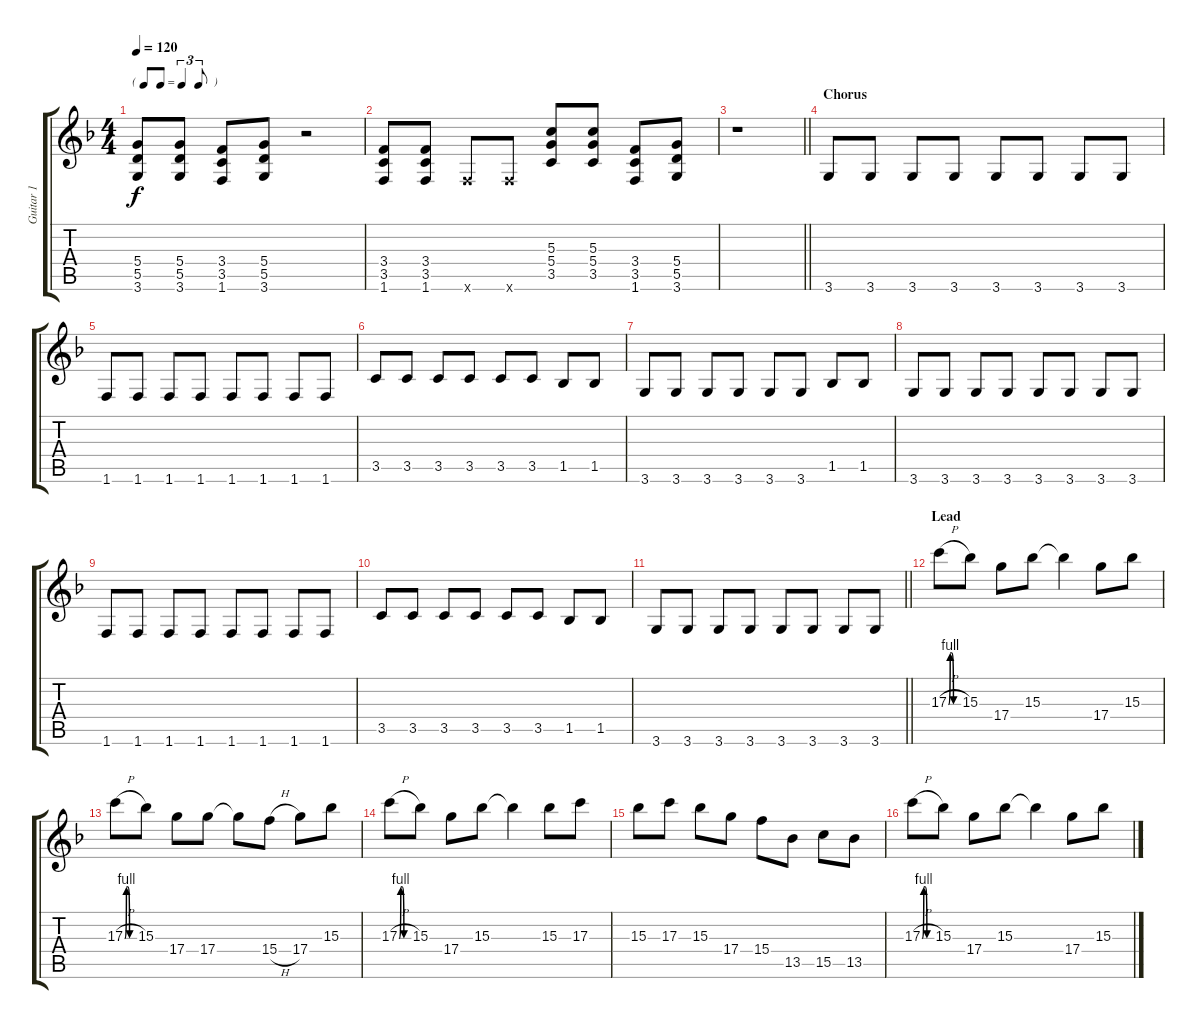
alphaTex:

\track ("Guitar 1" "Guitar 1") {instrument overdrivenguitar}
\staff {score tabs}
\tuning (E4 B3 G3 D3 A2 E2) {hide}
\ts (4 4)
\tf triplet8th
\tempo 120
\clef g2
\ks f
(5.4 5.5 3.6).8{dy f} (5.4 5.5 3.6).8 (3.4 3.5 1.6).8 (5.4 5.5 3.6).8 r.2 |
(3.4 3.5 1.6).8 (3.4 3.5 1.6).8 1.6{x}.8 1.6{x}.8 (5.3 5.4 3.5).8 (5.3 5.4 3.5).8 (3.4 3.5 1.6).8 (5.4 5.5 3.6).8 |
\barLineRight lightlight
r.1 |
\section ("" "Chorus")
3.6.8 3.6.8 3.6.8 3.6.8 3.6.8 3.6.8 3.6.8 3.6.8 |
1.6.8 1.6.8 1.6.8 1.6.8 1.6.8 1.6.8 1.6.8 1.6.8 |
3.5.8 3.5.8 3.5.8 3.5.8 3.5.8 3.5.8 1.5.8 1.5.8 |
3.6.8 3.6.8 3.6.8 3.6.8 3.6.8 3.6.8 1.5.8 1.5.8 |
3.6.8 3.6.8 3.6.8 3.6.8 3.6.8 3.6.8 3.6.8 3.6.8 |
1.6.8 1.6.8 1.6.8 1.6.8 1.6.8 1.6.8 1.6.8 1.6.8 |
3.5.8 3.5.8 3.5.8 3.5.8 3.5.8 3.5.8 1.5.8 1.5.8 |
\barLineRight lightlight
3.6.8 3.6.8 3.6.8 3.6.8 3.6.8 3.6.8 3.6.8 3.6.8 |
\section ("" "Lead")
17.3{be (custom 0 0 10 4 20 4 30 0 60 0) h}.8 15.3.8 17.4.8 15.3.8 15.3{t}.4 17.4.8 15.3.8 |
17.3{be (custom 0 0 10 4 20 4 30 0 60 0) h}.8 15.3.8 17.4.8 17.4.8 17.4{t}.8 15.4{h}.8 17.4.8 15.3.8 |
17.3{be (custom 0 0 10 4 20 4 30 0 60 0) h}.8 15.3.8 17.4.8 15.3.8 15.3{t}.4 15.3.8 17.3.8 |
15.3.8 17.3.8 15.3.8 17.4.8 15.4.8 13.5.8 15.5.8 13.5.8 |
17.3{be (custom 0 0 10 4 20 4 30 0 60 0) h}.8 15.3.8 17.4.8 15.3.8 15.3{t}.4 17.4.8 15.3.8
